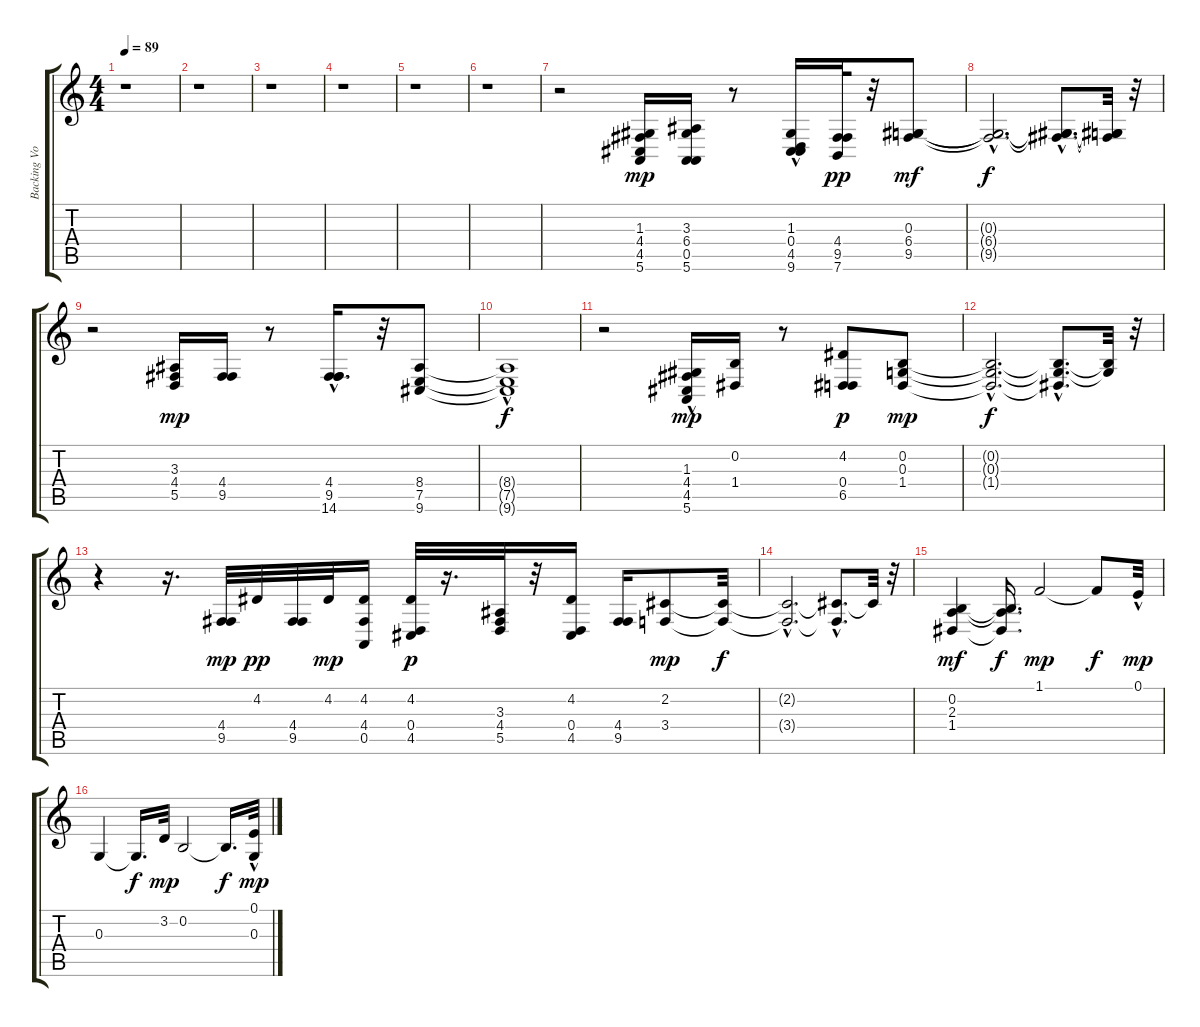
\track ("Backing Vocals" "Backing Vo") {instrument choiraahs}
\staff {score tabs}
\tuning (E4 B3 G3 D3 A2 E2) {hide}
\ts (4 4)
\tempo 89
\clef g2
\ks c
r.1{dy pp} |
r.1 |
r.1 |
r.1 |
r.1 |
r.1 |
r.2 (1.3 4.4 4.5 5.6).16{dy mp} (3.3 6.4 0.5 5.6).16 r.8 (1.3 0.4 4.5 9.6{hac}).16 (4.4 9.5 7.6).32{dy pp} r.32 (0.3 6.4 9.5).8{dy mf} |
(0.3{hac t} 6.4{hac t} 9.5{hac t}).2{d dy f} (0.3{hac t} 6.4{hac t} 9.5{hac t}).8{d} (0.3{t} 6.4{t} 9.5{t}).32 r.32 |
r.2 (3.3 4.4 5.5).16{dy mp} (4.4 9.5).16 r.8 (4.4 9.5 14.6{hac}).16{d} r.32 (8.4 7.5 9.6).8 |
(8.4{hac t} 7.5{t} 9.6{t}).1{dy f} |
r.2 (1.3 4.4{hac} 4.5{hac} 5.6).16{dy mp} (0.2 1.4).16 r.8 (4.2 0.4 6.5).8{dy p} (0.2 0.3 1.4).8{dy mp} |
(0.2{hac t} 0.3{hac t} 1.4{hac t}).2{d dy f} (0.2{hac t} 0.3{hac t} 1.4{t}).8{d} (0.2{t} 0.3{t}).32 r.32 |
r.4 r.16{d} (4.4 9.5).32{dy mp} 4.2.32{dy pp} (4.4 9.5).32 4.2.32{dy mp} (4.2 4.4 0.5).16 (4.2 0.4 4.5).32{dy p} r.16{d} (3.3 4.4 5.5).32 r.32 (4.2 0.4 4.5).16 (4.4 9.5).16 (2.2 3.4).8{dy mp} (2.2{t} 3.4{t}).32{dy f} |
(2.2{hac t} 3.4{hac t}).2{d} (2.2{hac t} 3.4{hac t}).8{d} 2.2{t}.32 r.32 |
(0.2 2.3 1.4).4{dy mf} (0.2{t} 2.3{t} 1.4{t}).16{d dy f} 1.1.2{dy mp} 1.1{t}.8{dy f} 0.1{hac}.32{dy mp} |
0.3.4 0.3{t}.16{d dy f} 3.2.32{dy mp} 0.2.2 0.2{t}.16{d dy f} (0.1{hac} 0.3).32{dy mp}
